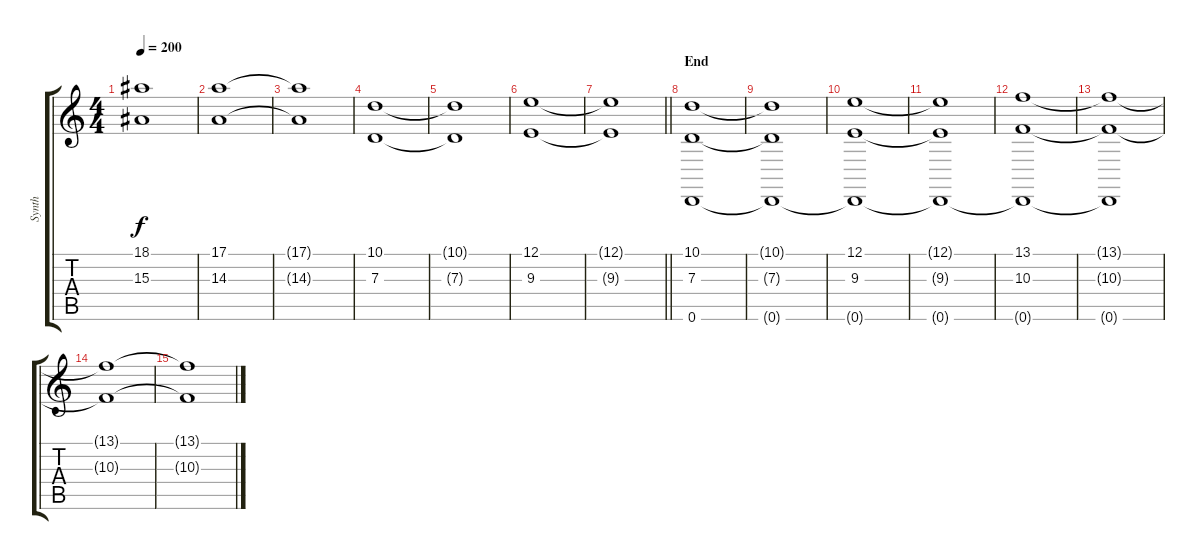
\track ("Synth" "Synth") {instrument lead2sawtooth}
\staff {score tabs}
\tuning (E4 B3 G3 D3 A2 D2) {hide}
\ts (4 4)
\tempo 200
\clef g2
\ks c
(18.1{t} 15.3{t}).1{dy f} |
(17.1 14.3).1 |
(17.1{t} 14.3{t}).1 |
(10.1 7.3).1 |
(10.1{t} 7.3{t}).1 |
(12.1 9.3).1 |
\barLineRight lightlight
(12.1{t} 9.3{t}).1 |
\section ("" "End")
(10.1 7.3 0.6).1 |
(10.1{t} 7.3{t} 0.6{t}).1 |
(12.1 9.3 0.6{t}).1 |
(12.1{t} 9.3{t} 0.6{t}).1 |
(13.1 10.3 0.6{t}).1 |
(13.1{t} 10.3{t} 0.6{t}).1 |
(13.1{t} 10.3{t}).1 |
(13.1{t} 10.3{t}).1
